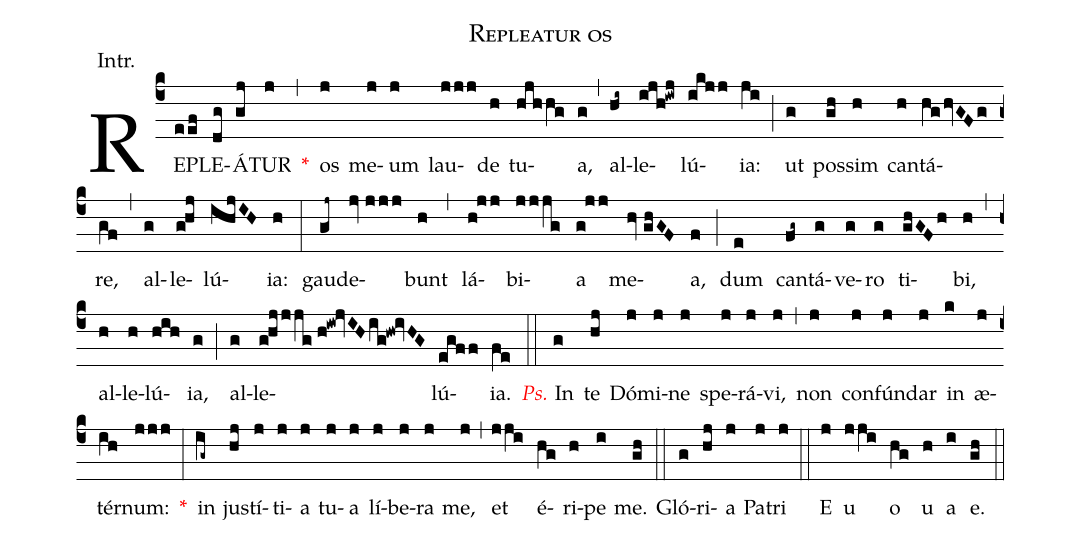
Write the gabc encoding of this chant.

name:Repleatur os;
annotation:Intr.;
mode:III.;
office-part:Introit;
%%
(c4) RE(eef)PLE(dg)Á(gj)TUR(j) <v>\red{*}</v>(,) os(j) me(j)um(j) lau(jjj)de(h) tu(hjhhg)a,(g) (,) al(hi~)le(ijh!iwj)lú(ikjj)ia:(ji) (;) ut(g) pos(gh)sim(h) can(h)tá(hg/hvGFg)re,(gf) (,) al(g)le(g!hj)lú(ihjIH)ia:(h) (:) gau(gj~)de(jv//jjj)bunt(h) (,) lá(h!jj)bi(jjjg)a(g!jj) me(hv//ghGF)a,(f) (;) dum(e) can(fg~)tá(g)ve(g)ro(g) ti(ghGFh)bi,(h) (,) al(h)le(h)lú(hih)ia,(g) (;) al(g)le(g!hjjjg//h!iw!jvIH/ig!hw!ivHG)lú(egff)ia.(fe) (::) <v>\redit{Ps.}</v> In(g) te(hj) Dó(j)mi(j)ne(j) spe(j)rá(j)vi,(j) (,) non(j) con(j)fún(j)dar(j) in(k) æ(j)tér(ih)num:(jjj) <v>\red{*}</v>(:) in(ig~) jus(hj)tí(j)ti(j)a(j) tu(j)a(j) lí(j)be(j)ra(j) me,(j) (,) et(jji) é(hg)ri(h)pe(i) me.(gh) (::) Gló(g)ri(hj)a(j) Pa(j)tri(j) (::) E(j) u(jji) o(hg) u(h) a(i) e.(gh) (::)
